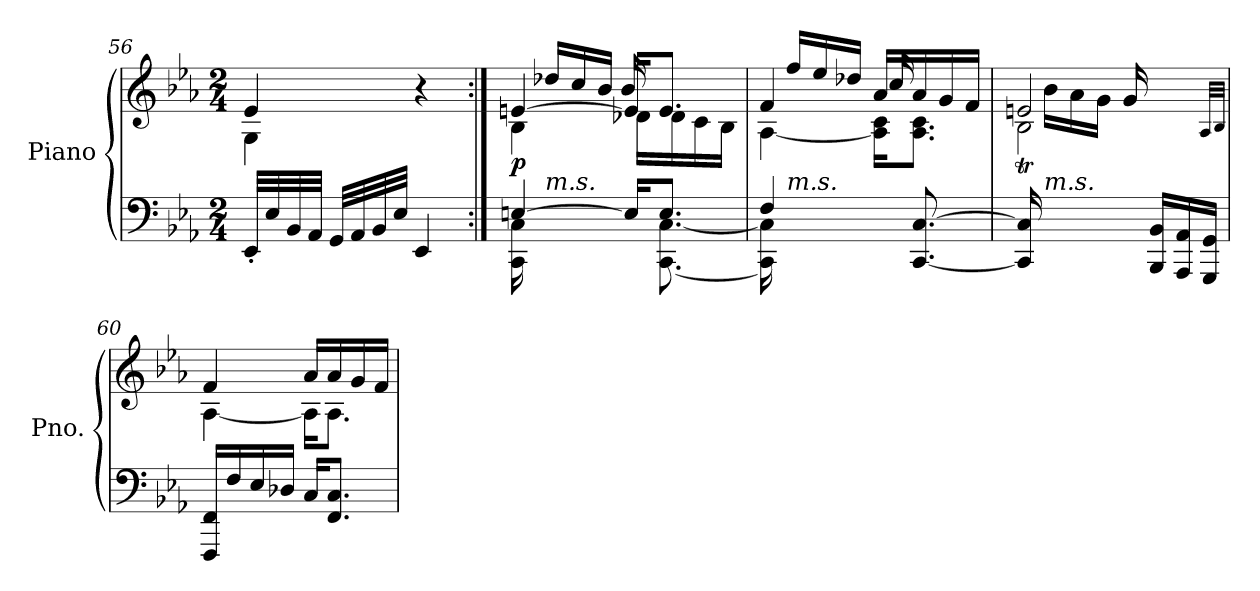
**kern	**kern	**dynam
*part1	*part1	*part1
*staff2	*staff1	*staff1/2
*I"Piano	*	*
*I'Pno.	*	*
*clefF4	*clefG2	*
*k[b-e-a-]	*k[b-e-a-]	*
*M2/4	*M2/4	*
=56	=56	=56
*	*^	*
32EE-'/LLL	4e-/	4G\	.
32E-/	.	.	.
32BB-/	.	.	.
32AA-/JJJ	.	.	.
32GG/LLL	.	.	.
32AA-/	.	.	.
32BB-/	.	.	.
32E-/JJJ	.	.	.
4EE-/	4r	4ryy	.
=57:|!	=57:|!	=57:|!	=57:|!
*^	*	*^	*
!	!	!	!	!	!LO:DY:b
[4En/	16CC\ 16C\	[4en/	4B-\	16ryy	p
!	!LO:TX:a:i:t=m.s.	!	!	!	!
.	4ryy	.	.	16dd-X/LL	.
.	.	.	.	16cc/	.
.	.	.	.	16b-/JJ	.
16E/KL]	.	16e/KL]	16d-X\LL	16b-/	.
8.E/J	[8.CC\ [8.C\	8.e/J	16d-\	8.ryy	.
.	.	.	16c\	.	.
.	.	.	16B-\JJ	.	.
=58	=58	=58	=58	=58	=58
4F/	16CC\] 16C\]	4f/	[4A-\	16ryy	.
!	!LO:TX:a:i:t=m.s.	!	!	!	!
.	4ryy	.	.	16ff/LL	.
.	.	.	.	16ee-/	.
.	.	.	.	16dd-X/JJ	.
16ryy	.	16a-/LL	16A-\] 16c\KL	16cc/	.
[8.CC/ [8.C/	16ryy	16a-/	8.A-\ 8.c\J	8.ryy	.
.	8ryy	16g/	.	.	.
.	.	16f/JJ	.	.	.
*v	*v	*	*	*	*
=59	=59	=59	=59	=59
16CC/] 16C/]	2en/	2B-T\	16ryy	.
!LO:TX:a:i:t=m.s.	!	!	!	!
4ryy	.	.	16b-\LL	.
.	.	.	16a-\	.
.	.	.	16g\JJ	.
.	.	.	16g/	.
16BBB-/ 16BB-/LL	.	.	8.ryy	.
16AAA-/ 16AA-/	.	.	.	.
16GGG/ 16GG/JJ	.	.	.	.
*	*v	*v	*v	*
.	32qA-/LLL	.
.	32qB-/JJJ	.
!!LO:PB:g=z
=60	=60	=60
*	*^	*
16FFF/ 16FF/LL	4f/	[4A-\	.
16F/	.	.	.
16E-/	.	.	.
16D-X/JJ	.	.	.
16C/KL	16a-/LL	16A-\KL]	.
8.FF/ 8.C/J	16a-/	8.A-\J	.
.	16g/	.	.
.	16f/JJ	.	.
*	*v	*v	*
=	=	=
*-	*-	*-
